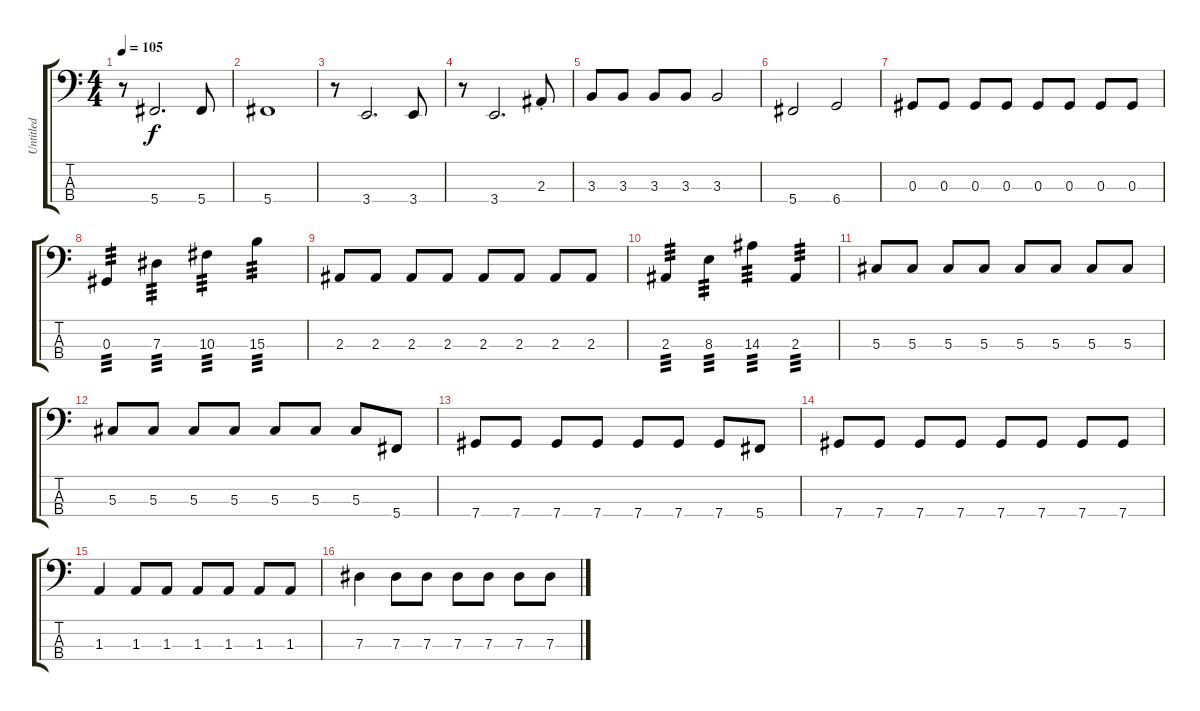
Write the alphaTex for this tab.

\track ("Untitled" "Untitled") {instrument electricbasspick}
\staff {score tabs}
\tuning (Gb2 Db2 Ab1 Db1) {hide}
\ts (4 4)
\tempo 105
\clef f4
\ks c
r.8{dy f} 5.4.2{d} 5.4.8 |
5.4.1 |
r.8 3.4.2{d} 3.4.8 |
r.8 3.4.2{d} 2.3{st}.8 |
3.3.8 3.3.8 3.3.8 3.3.8 3.3.2 |
5.4.2 6.4.2 |
0.3.8 0.3.8 0.3.8 0.3.8 0.3.8 0.3.8 0.3.8 0.3.8 |
0.3.4{tp 3} 7.3.4{tp 3} 10.3.4{tp 3} 15.3.4{tp 3} |
2.3.8 2.3.8 2.3.8 2.3.8 2.3.8 2.3.8 2.3.8 2.3.8 |
2.3.4{tp 3} 8.3.4{tp 3} 14.3.4{tp 3} 2.3.4{tp 3} |
5.3.8 5.3.8 5.3.8 5.3.8 5.3.8 5.3.8 5.3.8 5.3.8 |
5.3.8 5.3.8 5.3.8 5.3.8 5.3.8 5.3.8 5.3.8 5.4.8 |
7.4.8 7.4.8 7.4.8 7.4.8 7.4.8 7.4.8 7.4.8 5.4.8 |
7.4.8 7.4.8 7.4.8 7.4.8 7.4.8 7.4.8 7.4.8 7.4.8 |
1.3.4 1.3.8 1.3.8 1.3.8 1.3.8 1.3.8 1.3.8 |
7.3.4 7.3.8 7.3.8 7.3.8 7.3.8 7.3.8 7.3.8
